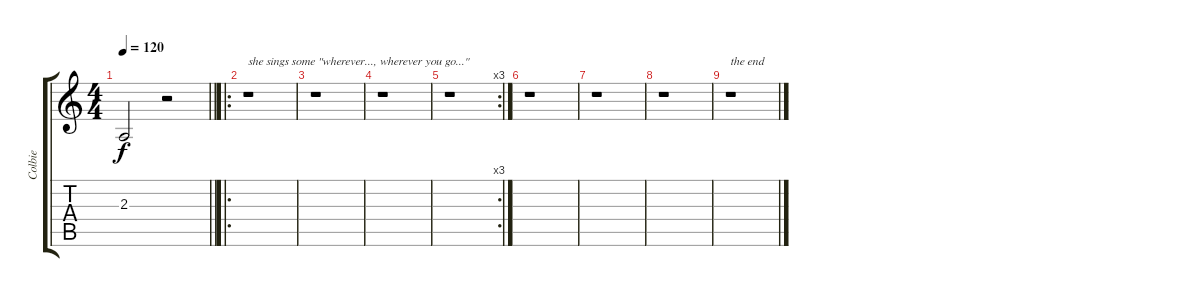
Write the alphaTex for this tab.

\track ("Colbie" "Colbie") {instrument stringensemble1}
\staff {score tabs}
\tuning (E4 B3 G3 D3 A2 E2) {hide}
\ts (4 4)
\tempo 120
\clef g2
\barLineRight lightlight
\ks c
2.3.2{dy f} r.2 |
\ro
r.1{txt "she sings some \"wherever..., wherever you go...\" "} |
r.1 |
r.1 |
\rc 3
r.1 |
r.1 |
r.1 |
r.1 |
r.1{txt "the end"}
